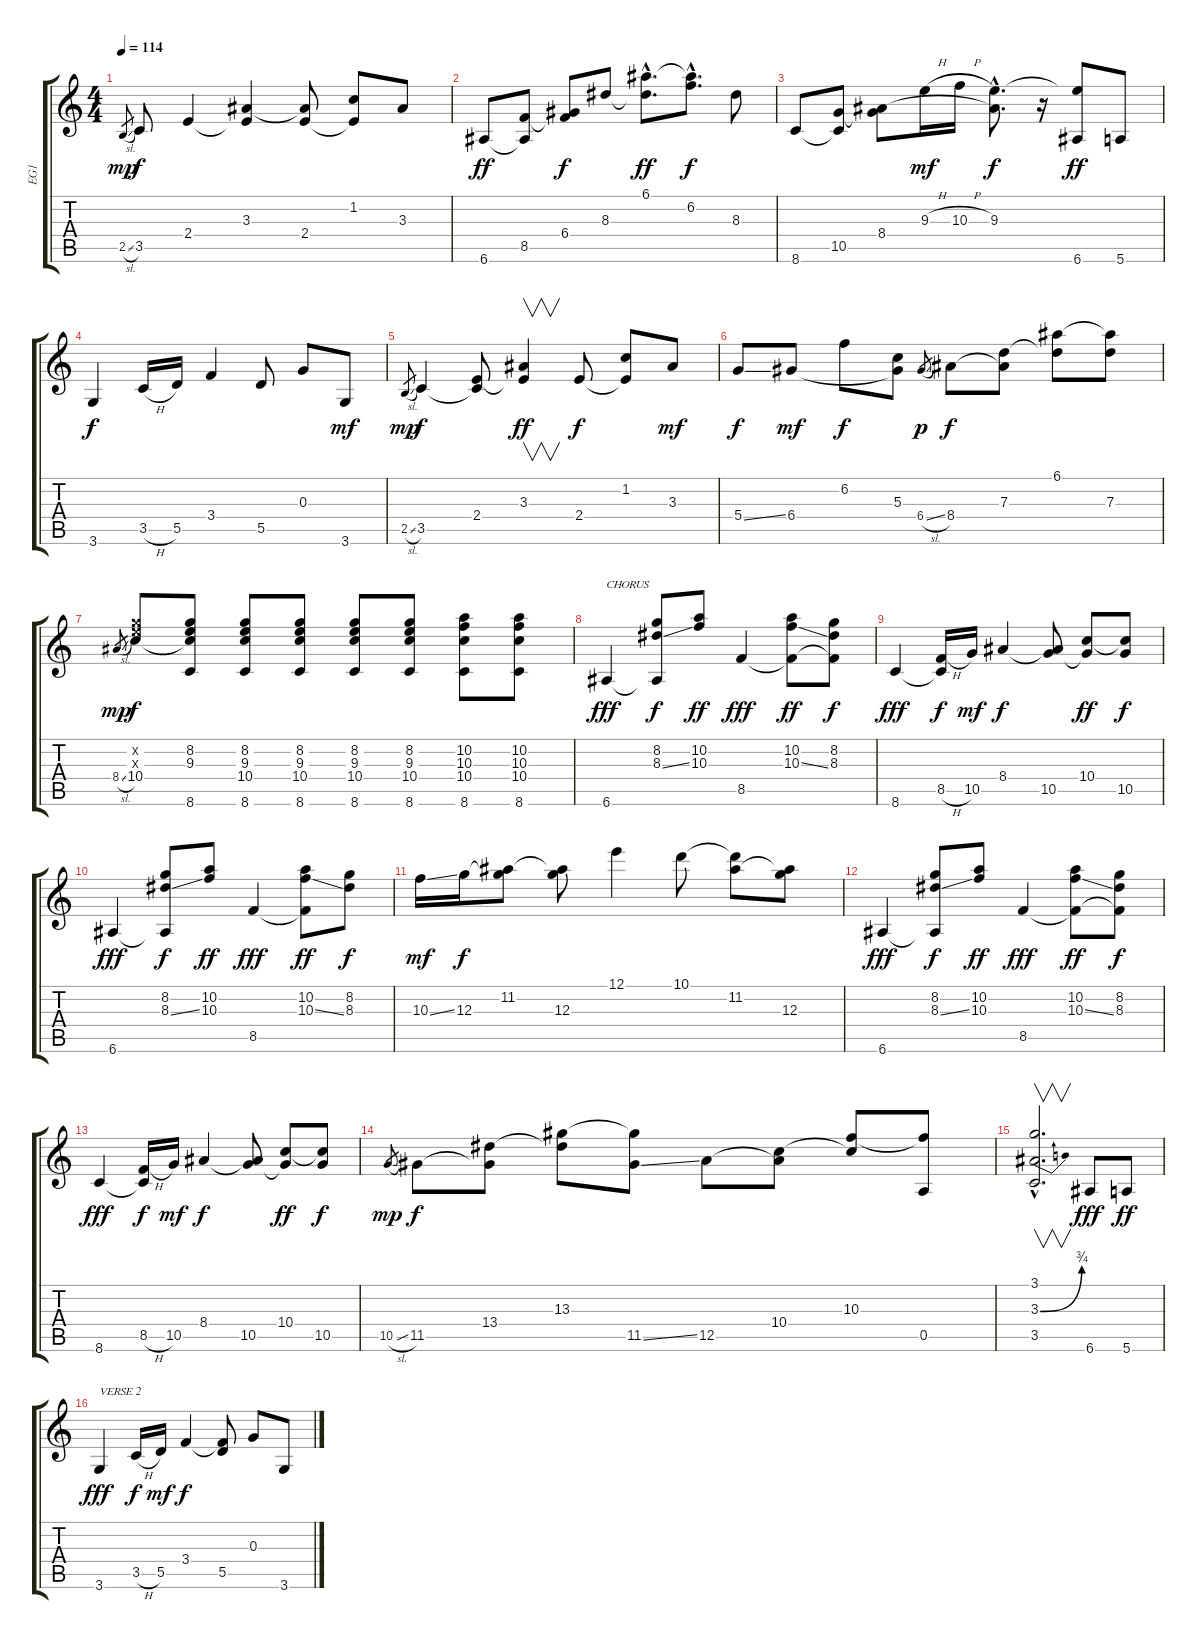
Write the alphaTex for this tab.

\track ("EG1" "EG1") {instrument overdrivenguitar}
\staff {score tabs}
\tuning (E4 B3 G3 D3 A2 E2) {hide}
\ts (4 4)
\tempo 114
\clef g2
\ks c
2.5{sl}.8{gr dy mp} 3.5.8{dy f} 2.4.4 (3.3 2.4{t}).4 (3.3{t} 2.4).8 (1.2 2.4{t}).8 3.3.8 |
6.6.8{dy ff} (8.5 6.6{t}).8 (6.4 8.5{t}).8{dy f} 8.3.8 (6.1{hac} 8.3{hac t}).8{d dy ff} (6.1{hac t} 6.2{hac}).8{d dy f} 8.3.8 |
8.6.8 (10.5 8.6{t}).8 (8.4 10.5{t}).8 9.3{h}.16{dy mf} 10.3{h}.16 (9.3{hac} 8.4{hac t}).8{d dy f} r.16 (9.3{t} 6.6).8{dy ff} 5.6.8 |
3.6.4{dy f} 3.5{h}.16 5.5.16 3.4.4 5.5.8 0.3.8 3.6.8{dy mf} |
2.5{sl}.8{gr dy mp} 3.5.4{dy f} (2.4 3.5{t}).8 (3.3 2.4{t}).4{v dy ff} 2.4.8{dy f} (1.2 2.4{t}).8 3.3.8{dy mf} |
5.4{ss}.8{dy f} 6.4.8{dy mf} 6.2.8{dy f} (5.3 6.4{t}).8 6.4{sl}.8{gr dy p} 8.4.8{dy f} (7.3 8.4{t}).8 (6.1 7.3{t}).8 (6.1{t} 7.3).8 |
8.4{sl}.8{gr dy mp} (8.2{x} 9.3{x} 10.4).8{dy f} (8.2 9.3 10.4{t} 8.6).8 (8.2 9.3 10.4 8.6).8 (8.2 9.3 10.4 8.6).8 (8.2 9.3 10.4 8.6).8 (8.2 9.3 10.4 8.6).8 (10.2 10.3 10.4 8.6).8 (10.2 10.3 10.4 8.6).8 |
6.6.4{txt "CHORUS" dy fff} (8.2 8.3{ss} 6.6{t}).8{dy f} (10.2 10.3).8{dy ff} 8.5.4{dy fff} (10.2 10.3{ss} 8.5{t}).8{dy ff} (8.2 8.3 8.5{t}).8{dy f} |
8.6.4{dy fff} (8.5{h} 8.6{t}).16{dy f} 10.5.16{dy mf} 8.4.4{dy f} (8.4{t} 10.5).8 (10.4 10.5{t}).8{dy ff} (10.4{t} 10.5).8{dy f} |
6.6.4{dy fff} (8.2 8.3{ss} 6.6{t}).8{dy f} (10.2 10.3).8{dy ff} 8.5.4{dy fff} (10.2 10.3{ss} 8.5{t}).8{dy ff} (8.2 8.3).8{dy f} |
10.3{ss}.16{dy mf} 12.3.16{dy f} (11.2 12.3{t}).8 (11.2{t} 12.3).8 12.1.4 10.1.8 (10.1{t} 11.2).8 (11.2{t} 12.3).8 |
6.6.4{dy fff} (8.2 8.3{ss} 6.6{t}).8{dy f} (10.2 10.3).8{dy ff} 8.5.4{dy fff} (10.2 10.3{ss} 8.5{t}).8{dy ff} (8.2 8.3 8.5{t}).8{dy f} |
8.6.4{dy fff} (8.5{h} 8.6{t}).16{dy f} 10.5.16{dy mf} 8.4.4{dy f} (8.4{t} 10.5).8 (10.4 10.5{t}).8{dy ff} (10.4{t} 10.5).8{dy f} |
10.5{sl}.8{gr dy mp} 11.5.8{dy f} (13.4 11.5{t}).8 (13.3 13.4{t}).8 (13.3{t} 11.5{ss}).8 12.5.8 (10.4 12.5{t}).8 (10.3 10.4{t}).8 (10.3{t} 0.5).8 |
(3.1{hac} 3.3{be (bend 0 0 60 3) hac} 3.5{hac}).2{v d} 6.6.8{dy fff} 5.6.8{dy ff} |
3.6.4{txt "VERSE 2" dy fff} 3.5{h}.16{dy f} 5.5.16{dy mf} 3.4.4{dy f} (3.4{t} 5.5).8 0.3.8 3.6.8
